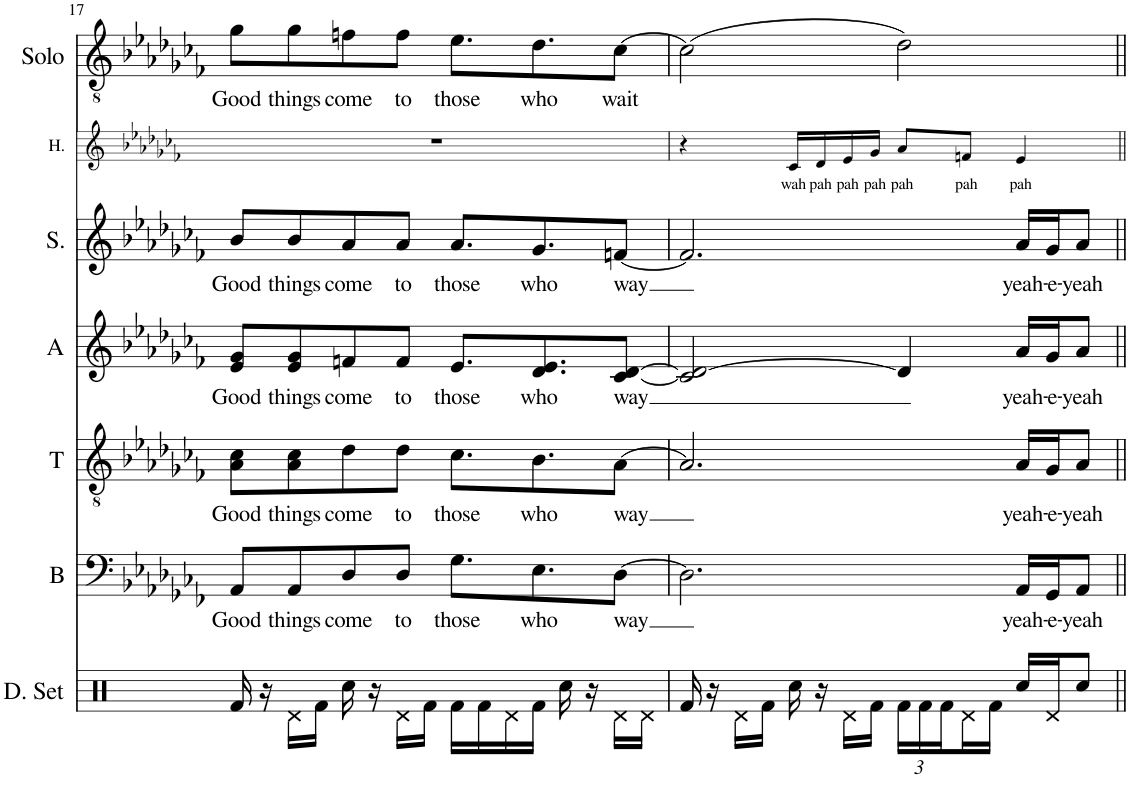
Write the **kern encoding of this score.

**kern	**kern	**text	**kern	**text	**kern	**text	**kern	**text	**kern	**text	**kern	**text
*part7	*part6	*part6	*part5	*part5	*part4	*part4	*part3	*part3	*part2	*part2	*part1	*part1
*staff7	*staff6	*staff6	*staff5	*staff5	*staff4	*staff4	*staff3	*staff3	*staff2	*staff2	*staff1	*staff1
*I"Drumset	*I"Bass	*	*I"Tenor	*	*I"Alto	*	*I"Soprano	*	*I"Harmony	*	*I"Solo	*
*I'D. Set	*I'B	*	*I'T	*	*I'A	*	*I'S.	*	*I'H.	*	*I'Solo	*
!!LO:PB:g=z
*clefX	*clefF4	*	*clefGv2	*	*clefG2	*	*clefG2	*	*clefG2	*	*clefGv2	*
*k[]	*k[b-e-a-d-g-c-f-]	*	*k[b-e-a-d-g-c-f-]	*	*k[b-e-a-d-g-c-f-]	*	*k[b-e-a-d-g-c-f-]	*	*k[b-e-a-d-g-c-f-]	*	*k[b-e-a-d-g-c-f-]	*
*M4/4	*M4/4	*	*M4/4	*	*M4/4	*	*M4/4	*	*M4/4	*	*M4/4	*
=17	=17	=17	=17	=17	=17	=17	=17	=17	=17	=17	=17	=17
!	!	!LO:LY:b	!	!LO:LY:b	!	!LO:LY:b	!	!LO:LY:b	!	!	!	!LO:LY:b
16Rf/	8AA-/L	Good	8A-\ 8c-\L	Good	8e-/ 8g-/L	Good	8b-/L	Good	1r	.	8g-\L	Good
16r	.	.	.	.	.	.	.	.	.	.	.	.
!	!	!LO:LY:b	!	!LO:LY:b	!	!LO:LY:b	!	!LO:LY:b	!	!	!	!LO:LY:b
16Rd\LL	8AA-/	things	8A-\ 8c-\	things	8e-/ 8g-/	things	8b-/	things	.	.	8g-\	things
16Rf\JJ	.	.	.	.	.	.	.	.	.	.	.	.
!	!	!LO:LY:b	!	!LO:LY:b	!	!LO:LY:b	!	!LO:LY:b	!	!	!	!LO:LY:b
16Rcc\	8D-/	come	8d-\	come	8fn/	come	8a-/	come	.	.	8fn\	come
16r	.	.	.	.	.	.	.	.	.	.	.	.
!	!	!LO:LY:b	!	!LO:LY:b	!	!LO:LY:b	!	!LO:LY:b	!	!	!	!LO:LY:b
16Rd\LL	8D-/J	to	8d-\J	to	8f/J	to	8a-/J	to	.	.	8f\J	to
16Rf\JJ	.	.	.	.	.	.	.	.	.	.	.	.
!	!	!LO:LY:b	!	!LO:LY:b	!	!LO:LY:b	!	!LO:LY:b	!	!	!	!LO:LY:b
16Rf\LL	8.G-\L	those	8.c-\L	those	8.e-/L	those	8.a-/L	those	.	.	8.e-\L	those
16Rf\	.	.	.	.	.	.	.	.	.	.	.	.
16Rd\	.	.	.	.	.	.	.	.	.	.	.	.
!	!	!LO:LY:b	!	!LO:LY:b	!	!LO:LY:b	!	!LO:LY:b	!	!	!	!LO:LY:b
16Rf\JJ	8.E-\	who	8.B-\	who	8.d-/ 8.e-/	who	8.g-/	who	.	.	8.d-\	who
16Rcc\	.	.	.	.	.	.	.	.	.	.	.	.
16r	.	.	.	.	.	.	.	.	.	.	.	.
!	!	!LO:LY:b	!	!LO:LY:b	!	!LO:LY:b	!	!LO:LY:b	!	!	!	!LO:LY:b
16Rd\LL	[8D-\J	way	[8A-\J	way	[8c-/ [8d-/J	way	[8fn/J	way	.	.	[8c-\J	wait
16Rd\JJ	.	.	.	.	.	.	.	.	.	.	.	.
=18	=18	=18	=18	=18	=18	=18	=18	=18	=18	=18	=18	=18
16Rf/	2.D-\]	.	2.A-/]	.	2c-/] 2d-/_	.	2.f/]	.	4r	.	(>2c-\]	.
16r	.	.	.	.	.	.	.	.	.	.	.	.
16Rd\LL	.	.	.	.	.	.	.	.	.	.	.	.
16Rf\JJ	.	.	.	.	.	.	.	.	.	.	.	.
!	!	!	!	!	!	!	!	!	!	!LO:LY:b	!	!
16Rcc\	.	.	.	.	.	.	.	.	16c-/LL	wah	.	.
!	!	!	!	!	!	!	!	!	!	!LO:LY:b	!	!
16r	.	.	.	.	.	.	.	.	16d-/	pah	.	.
!	!	!	!	!	!	!	!	!	!	!LO:LY:b	!	!
16Rd\LL	.	.	.	.	.	.	.	.	16e-/	pah	.	.
!	!	!	!	!	!	!	!	!	!	!LO:LY:b	!	!
16Rf\JJ	.	.	.	.	.	.	.	.	16g-/JJ	pah	.	.
*Xbrackettup	*	*	*	*	*	*	*	*	*	*	*	*
!	!	!	!	!	!	!	!	!	!	!LO:LY:b	!	!
24Rf\LL	.	.	.	.	4d-/]	.	.	.	8a-/L	pah	2d-\)	.
24Rf\	.	.	.	.	.	.	.	.	.	.	.	.
24Rf\	.	.	.	.	.	.	.	.	.	.	.	.
!	!	!	!	!	!	!	!	!	!	!LO:LY:b	!	!
16Rd\	.	.	.	.	.	.	.	.	8fn/J	pah	.	.
16Rf\JJ	.	.	.	.	.	.	.	.	.	.	.	.
!	!	!LO:LY:b	!	!LO:LY:b	!	!LO:LY:b	!	!LO:LY:b	!	!LO:LY:b	!	!
16Rcc/LL	16AA-/LL	yeah-	16A-/LL	yeah-	16a-/LL	yeah-	16a-/LL	yeah-	4e-/	pah	.	.
!	!	!LO:LY:b	!	!LO:LY:b	!	!LO:LY:b	!	!LO:LY:b	!	!	!	!
16Rd/J	16GG-/J	-e-	16G-/J	-e-	16g-/J	-e-	16g-/J	-e-	.	.	.	.
!	!	!LO:LY:b	!	!LO:LY:b	!	!LO:LY:b	!	!LO:LY:b	!	!	!	!
8Rcc/J	8AA-/J	-yeah	8A-/J	-yeah	8a-/J	-yeah	8a-/J	-yeah	.	.	.	.
=||	=||	=||	=||	=||	=||	=||	=||	=||	=||	=||	=||	=||
*-	*-	*-	*-	*-	*-	*-	*-	*-	*-	*-	*-	*-
